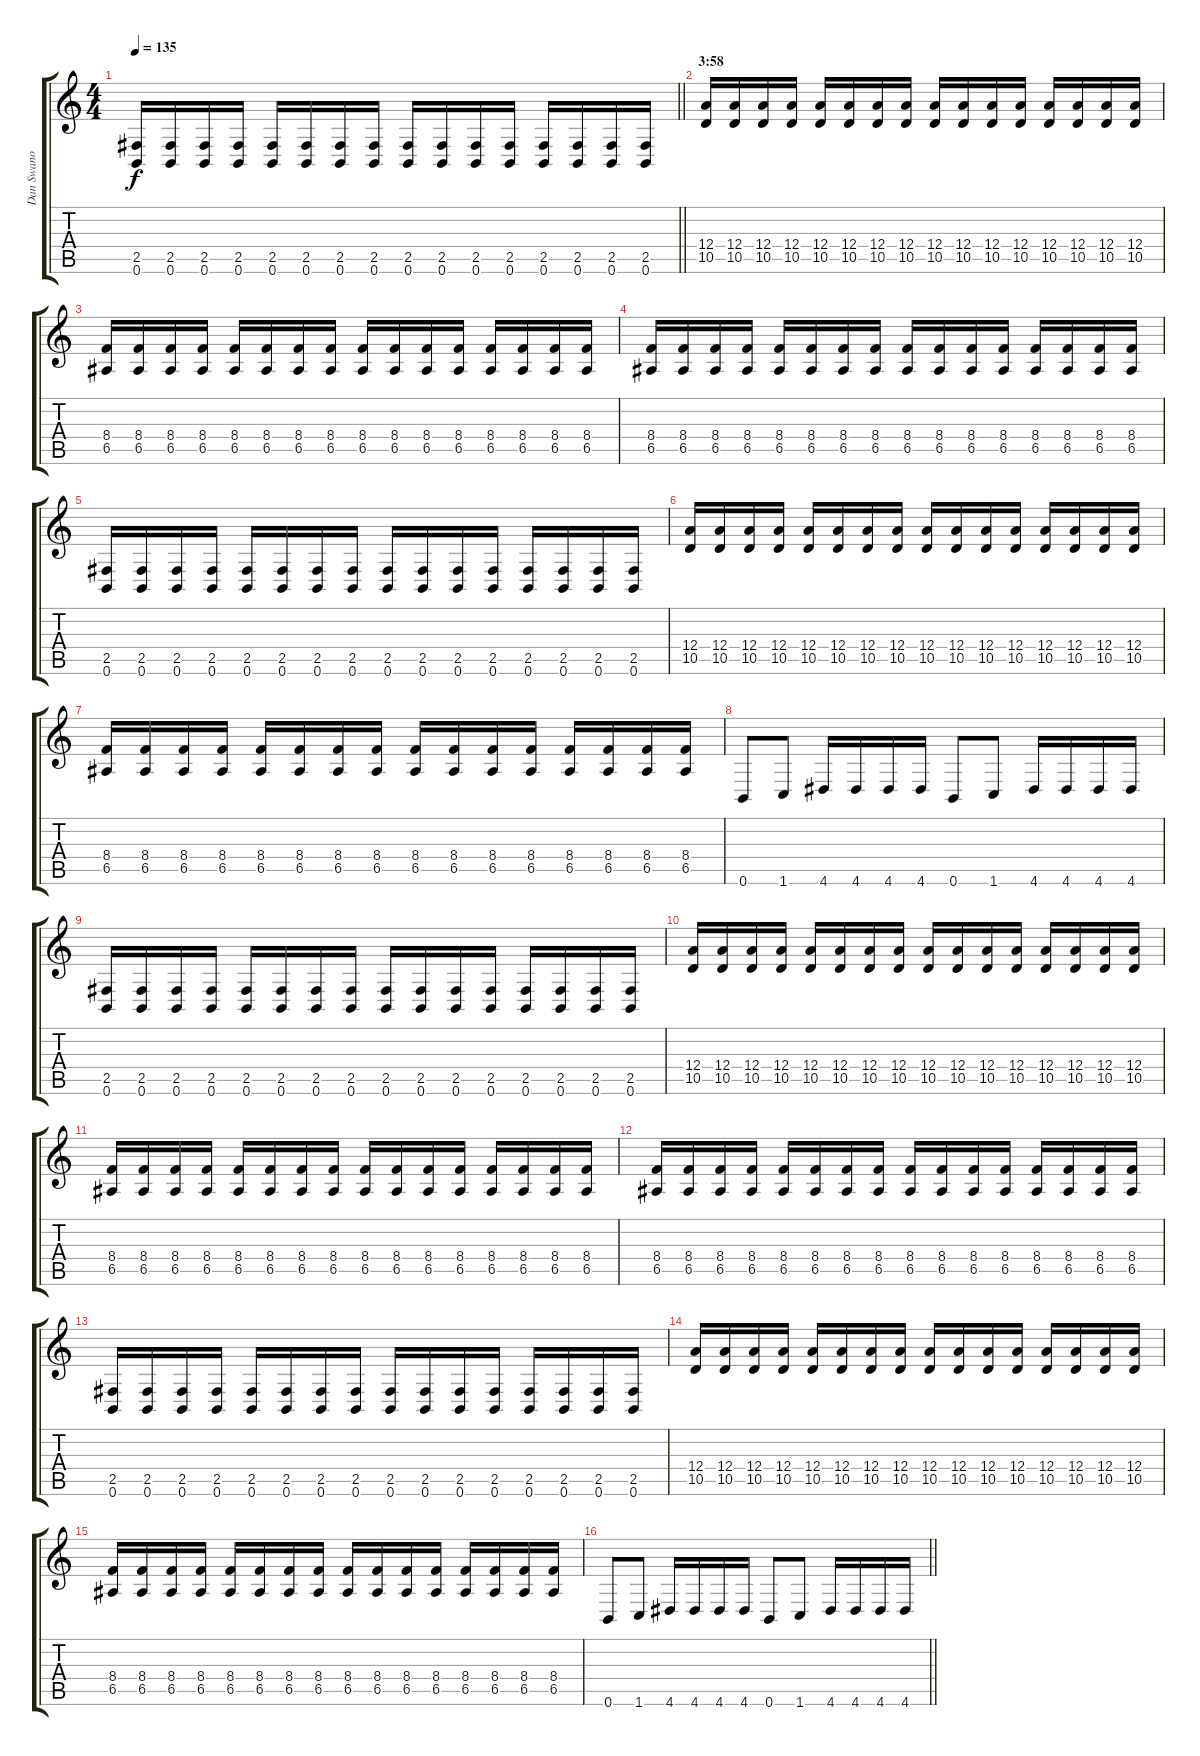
\track ("Dan Swano - guitar" "Dan Swano ") {instrument overdrivenguitar}
\staff {score tabs}
\tuning (B3 Gb3 D3 A2 E2 B1) {hide}
\ts (4 4)
\tempo 135
\clef g2
\barLineRight lightlight
\ks c
(2.5 0.6).16{dy f} (2.5 0.6).16 (2.5 0.6).16 (2.5 0.6).16 (2.5 0.6).16 (2.5 0.6).16 (2.5 0.6).16 (2.5 0.6).16 (2.5 0.6).16 (2.5 0.6).16 (2.5 0.6).16 (2.5 0.6).16 (2.5 0.6).16 (2.5 0.6).16 (2.5 0.6).16 (2.5 0.6).16 |
\section ("" "3:58")
(12.4 10.5).16 (12.4 10.5).16 (12.4 10.5).16 (12.4 10.5).16 (12.4 10.5).16 (12.4 10.5).16 (12.4 10.5).16 (12.4 10.5).16 (12.4 10.5).16 (12.4 10.5).16 (12.4 10.5).16 (12.4 10.5).16 (12.4 10.5).16 (12.4 10.5).16 (12.4 10.5).16 (12.4 10.5).16 |
(8.4 6.5).16 (8.4 6.5).16 (8.4 6.5).16 (8.4 6.5).16 (8.4 6.5).16 (8.4 6.5).16 (8.4 6.5).16 (8.4 6.5).16 (8.4 6.5).16 (8.4 6.5).16 (8.4 6.5).16 (8.4 6.5).16 (8.4 6.5).16 (8.4 6.5).16 (8.4 6.5).16 (8.4 6.5).16 |
(8.4 6.5).16 (8.4 6.5).16 (8.4 6.5).16 (8.4 6.5).16 (8.4 6.5).16 (8.4 6.5).16 (8.4 6.5).16 (8.4 6.5).16 (8.4 6.5).16 (8.4 6.5).16 (8.4 6.5).16 (8.4 6.5).16 (8.4 6.5).16 (8.4 6.5).16 (8.4 6.5).16 (8.4 6.5).16 |
(2.5 0.6).16 (2.5 0.6).16 (2.5 0.6).16 (2.5 0.6).16 (2.5 0.6).16 (2.5 0.6).16 (2.5 0.6).16 (2.5 0.6).16 (2.5 0.6).16 (2.5 0.6).16 (2.5 0.6).16 (2.5 0.6).16 (2.5 0.6).16 (2.5 0.6).16 (2.5 0.6).16 (2.5 0.6).16 |
(12.4 10.5).16 (12.4 10.5).16 (12.4 10.5).16 (12.4 10.5).16 (12.4 10.5).16 (12.4 10.5).16 (12.4 10.5).16 (12.4 10.5).16 (12.4 10.5).16 (12.4 10.5).16 (12.4 10.5).16 (12.4 10.5).16 (12.4 10.5).16 (12.4 10.5).16 (12.4 10.5).16 (12.4 10.5).16 |
(8.4 6.5).16 (8.4 6.5).16 (8.4 6.5).16 (8.4 6.5).16 (8.4 6.5).16 (8.4 6.5).16 (8.4 6.5).16 (8.4 6.5).16 (8.4 6.5).16 (8.4 6.5).16 (8.4 6.5).16 (8.4 6.5).16 (8.4 6.5).16 (8.4 6.5).16 (8.4 6.5).16 (8.4 6.5).16 |
0.6.8 1.6.8 4.6.16 4.6.16 4.6.16 4.6.16 0.6.8 1.6.8 4.6.16 4.6.16 4.6.16 4.6.16 |
(2.5 0.6).16 (2.5 0.6).16 (2.5 0.6).16 (2.5 0.6).16 (2.5 0.6).16 (2.5 0.6).16 (2.5 0.6).16 (2.5 0.6).16 (2.5 0.6).16 (2.5 0.6).16 (2.5 0.6).16 (2.5 0.6).16 (2.5 0.6).16 (2.5 0.6).16 (2.5 0.6).16 (2.5 0.6).16 |
(12.4 10.5).16 (12.4 10.5).16 (12.4 10.5).16 (12.4 10.5).16 (12.4 10.5).16 (12.4 10.5).16 (12.4 10.5).16 (12.4 10.5).16 (12.4 10.5).16 (12.4 10.5).16 (12.4 10.5).16 (12.4 10.5).16 (12.4 10.5).16 (12.4 10.5).16 (12.4 10.5).16 (12.4 10.5).16 |
(8.4 6.5).16 (8.4 6.5).16 (8.4 6.5).16 (8.4 6.5).16 (8.4 6.5).16 (8.4 6.5).16 (8.4 6.5).16 (8.4 6.5).16 (8.4 6.5).16 (8.4 6.5).16 (8.4 6.5).16 (8.4 6.5).16 (8.4 6.5).16 (8.4 6.5).16 (8.4 6.5).16 (8.4 6.5).16 |
(8.4 6.5).16 (8.4 6.5).16 (8.4 6.5).16 (8.4 6.5).16 (8.4 6.5).16 (8.4 6.5).16 (8.4 6.5).16 (8.4 6.5).16 (8.4 6.5).16 (8.4 6.5).16 (8.4 6.5).16 (8.4 6.5).16 (8.4 6.5).16 (8.4 6.5).16 (8.4 6.5).16 (8.4 6.5).16 |
(2.5 0.6).16 (2.5 0.6).16 (2.5 0.6).16 (2.5 0.6).16 (2.5 0.6).16 (2.5 0.6).16 (2.5 0.6).16 (2.5 0.6).16 (2.5 0.6).16 (2.5 0.6).16 (2.5 0.6).16 (2.5 0.6).16 (2.5 0.6).16 (2.5 0.6).16 (2.5 0.6).16 (2.5 0.6).16 |
(12.4 10.5).16 (12.4 10.5).16 (12.4 10.5).16 (12.4 10.5).16 (12.4 10.5).16 (12.4 10.5).16 (12.4 10.5).16 (12.4 10.5).16 (12.4 10.5).16 (12.4 10.5).16 (12.4 10.5).16 (12.4 10.5).16 (12.4 10.5).16 (12.4 10.5).16 (12.4 10.5).16 (12.4 10.5).16 |
(8.4 6.5).16 (8.4 6.5).16 (8.4 6.5).16 (8.4 6.5).16 (8.4 6.5).16 (8.4 6.5).16 (8.4 6.5).16 (8.4 6.5).16 (8.4 6.5).16 (8.4 6.5).16 (8.4 6.5).16 (8.4 6.5).16 (8.4 6.5).16 (8.4 6.5).16 (8.4 6.5).16 (8.4 6.5).16 |
\barLineRight lightlight
0.6.8 1.6.8 4.6.16 4.6.16 4.6.16 4.6.16 0.6.8 1.6.8 4.6.16 4.6.16 4.6.16 4.6.16
